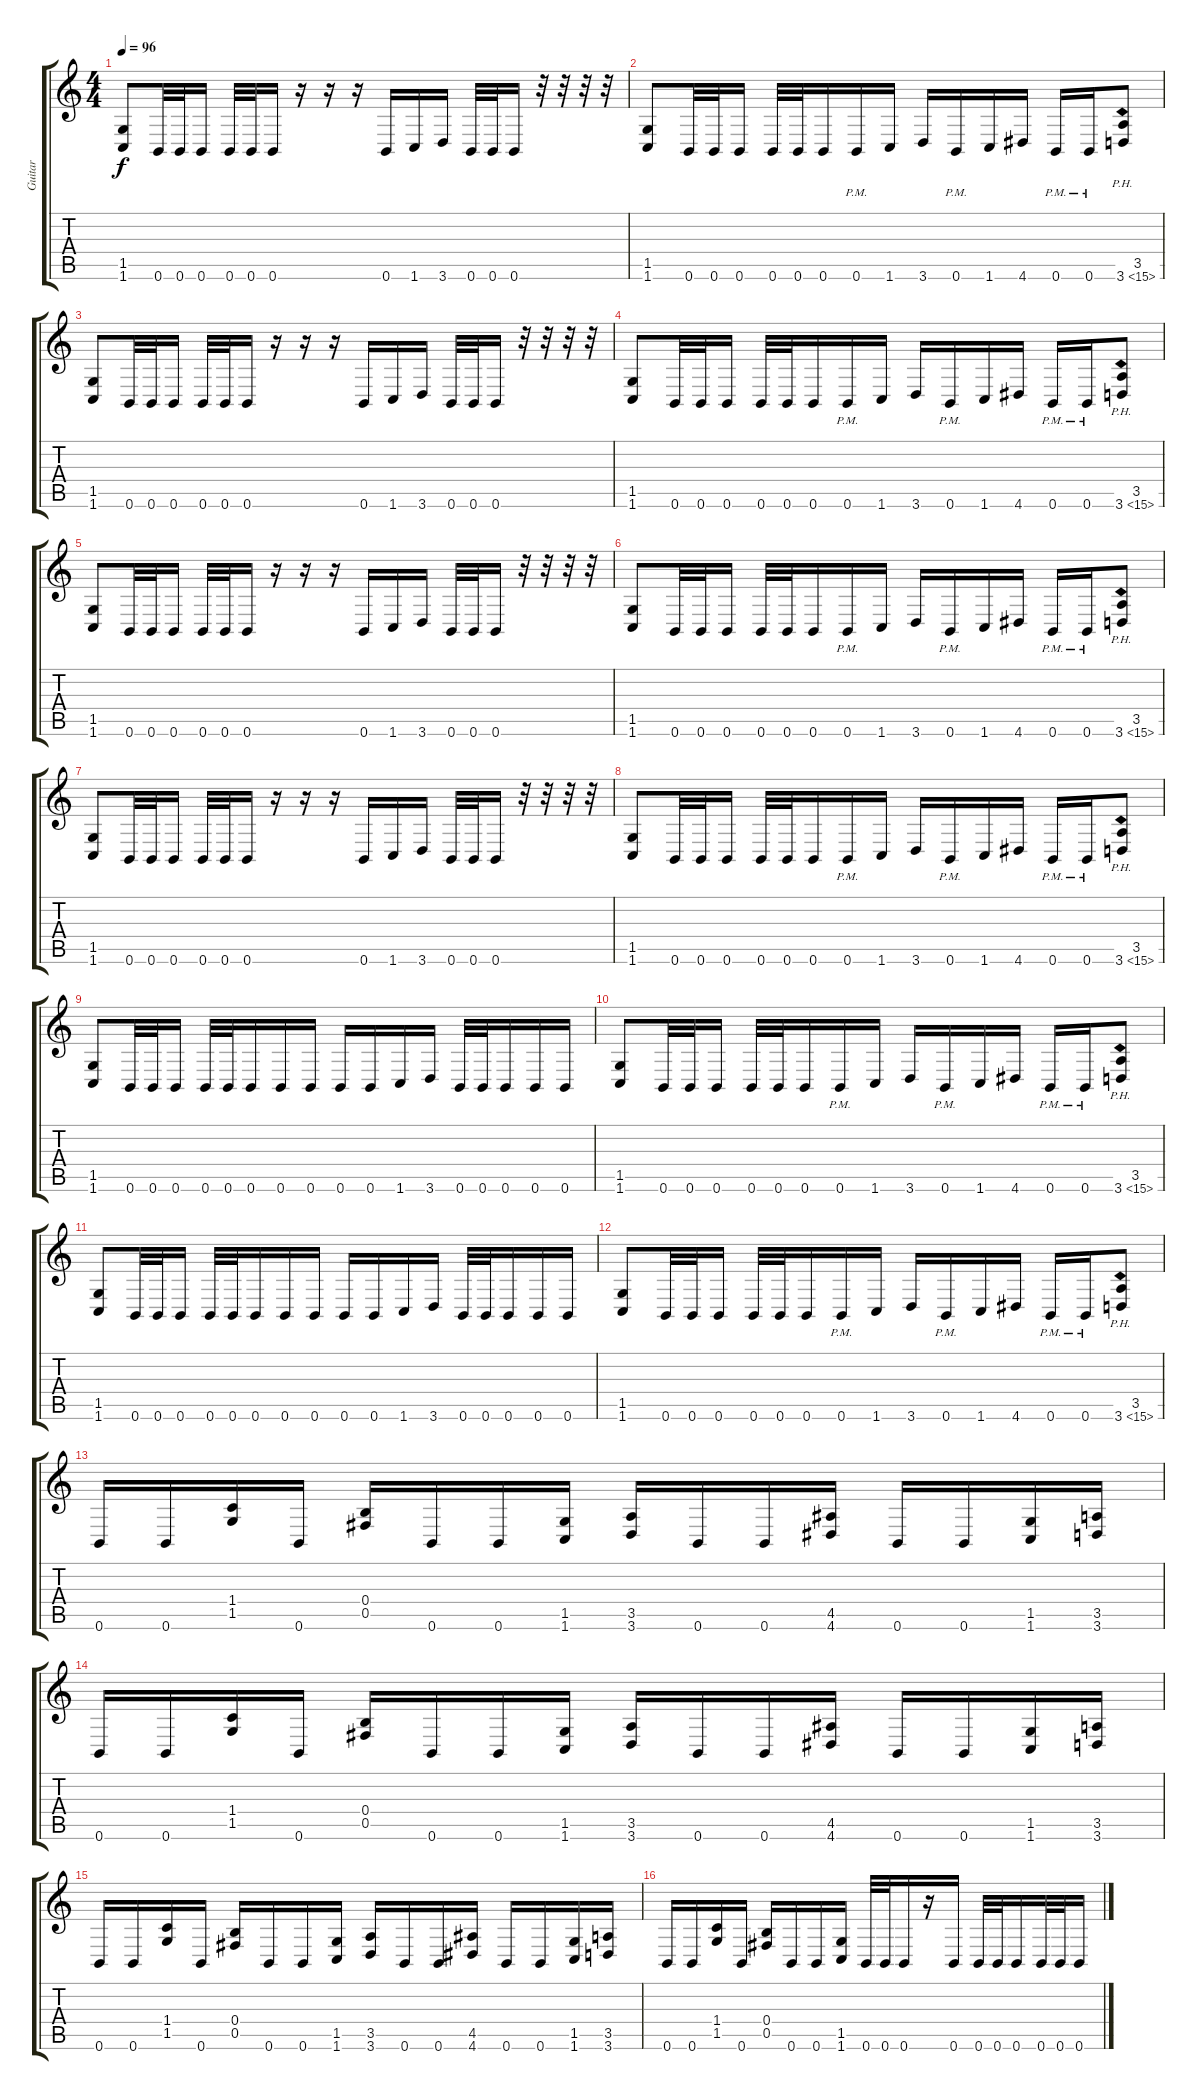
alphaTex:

\track ("Guitar" "Guitar") {instrument overdrivenguitar}
\staff {score tabs}
\tuning (Db4 Ab3 E3 B2 Gb2 B1) {hide}
\ts (4 4)
\tempo 96
\clef g2
\ks c
(1.5 1.6).8{dy f instrument overdrivenguitar} 0.6.32 0.6.32 0.6.16 0.6.32 0.6.32 0.6.16 r.16 r.16 r.16 0.6.16 1.6.16 3.6.16 0.6.32 0.6.32 0.6.16 r.32 r.32 r.32 r.32 |
(1.5 1.6).8 0.6.32 0.6.32 0.6.16 0.6.32 0.6.32 0.6.16 0.6{pm}.16 1.6.16 3.6.16 0.6{pm}.16 1.6.16 4.6.16 0.6{pm}.16 0.6{pm}.16 (3.5 3.6{ph 12}).8 |
(1.5 1.6).8 0.6.32 0.6.32 0.6.16 0.6.32 0.6.32 0.6.16 r.16 r.16 r.16 0.6.16 1.6.16 3.6.16 0.6.32 0.6.32 0.6.16 r.32 r.32 r.32 r.32 |
(1.5 1.6).8 0.6.32 0.6.32 0.6.16 0.6.32 0.6.32 0.6.16 0.6{pm}.16 1.6.16 3.6.16 0.6{pm}.16 1.6.16 4.6.16 0.6{pm}.16 0.6{pm}.16 (3.5 3.6{ph 12}).8 |
(1.5 1.6).8 0.6.32 0.6.32 0.6.16 0.6.32 0.6.32 0.6.16 r.16 r.16 r.16 0.6.16 1.6.16 3.6.16 0.6.32 0.6.32 0.6.16 r.32 r.32 r.32 r.32 |
(1.5 1.6).8 0.6.32 0.6.32 0.6.16 0.6.32 0.6.32 0.6.16 0.6{pm}.16 1.6.16 3.6.16 0.6{pm}.16 1.6.16 4.6.16 0.6{pm}.16 0.6{pm}.16 (3.5 3.6{ph 12}).8 |
(1.5 1.6).8 0.6.32 0.6.32 0.6.16 0.6.32 0.6.32 0.6.16 r.16 r.16 r.16 0.6.16 1.6.16 3.6.16 0.6.32 0.6.32 0.6.16 r.32 r.32 r.32 r.32 |
(1.5 1.6).8 0.6.32 0.6.32 0.6.16 0.6.32 0.6.32 0.6.16 0.6{pm}.16 1.6.16 3.6.16 0.6{pm}.16 1.6.16 4.6.16 0.6{pm}.16 0.6{pm}.16 (3.5 3.6{ph 12}).8 |
(1.5 1.6).8 0.6.32 0.6.32 0.6.16 0.6.32 0.6.32 0.6.16 0.6.16 0.6.16 0.6.16 0.6.16 1.6.16 3.6.16 0.6.32 0.6.32 0.6.16 0.6.16 0.6.16 |
(1.5 1.6).8 0.6.32 0.6.32 0.6.16 0.6.32 0.6.32 0.6.16 0.6{pm}.16 1.6.16 3.6.16 0.6{pm}.16 1.6.16 4.6.16 0.6{pm}.16 0.6{pm}.16 (3.5 3.6{ph 12}).8 |
(1.5 1.6).8 0.6.32 0.6.32 0.6.16 0.6.32 0.6.32 0.6.16 0.6.16 0.6.16 0.6.16 0.6.16 1.6.16 3.6.16 0.6.32 0.6.32 0.6.16 0.6.16 0.6.16 |
(1.5 1.6).8 0.6.32 0.6.32 0.6.16 0.6.32 0.6.32 0.6.16 0.6{pm}.16 1.6.16 3.6.16 0.6{pm}.16 1.6.16 4.6.16 0.6{pm}.16 0.6{pm}.16 (3.5 3.6{ph 12}).8 |
0.6.16 0.6.16 (1.4 1.5).16 0.6.16 (0.4 0.5).16 0.6.16 0.6.16 (1.5 1.6).16 (3.5 3.6).16 0.6.16 0.6.16 (4.5 4.6).16 0.6.16 0.6.16 (1.5 1.6).16 (3.5 3.6).16 |
0.6.16 0.6.16 (1.4 1.5).16 0.6.16 (0.4 0.5).16 0.6.16 0.6.16 (1.5 1.6).16 (3.5 3.6).16 0.6.16 0.6.16 (4.5 4.6).16 0.6.16 0.6.16 (1.5 1.6).16 (3.5 3.6).16 |
0.6.16 0.6.16 (1.4 1.5).16 0.6.16 (0.4 0.5).16 0.6.16 0.6.16 (1.5 1.6).16 (3.5 3.6).16 0.6.16 0.6.16 (4.5 4.6).16 0.6.16 0.6.16 (1.5 1.6).16 (3.5 3.6).16 |
0.6.16 0.6.16 (1.4 1.5).16 0.6.16 (0.4 0.5).16 0.6.16 0.6.16 (1.5 1.6).16 0.6.32 0.6.32 0.6.16 r.16 0.6.16 0.6.32 0.6.32 0.6.16 0.6.32 0.6.32 0.6.16
